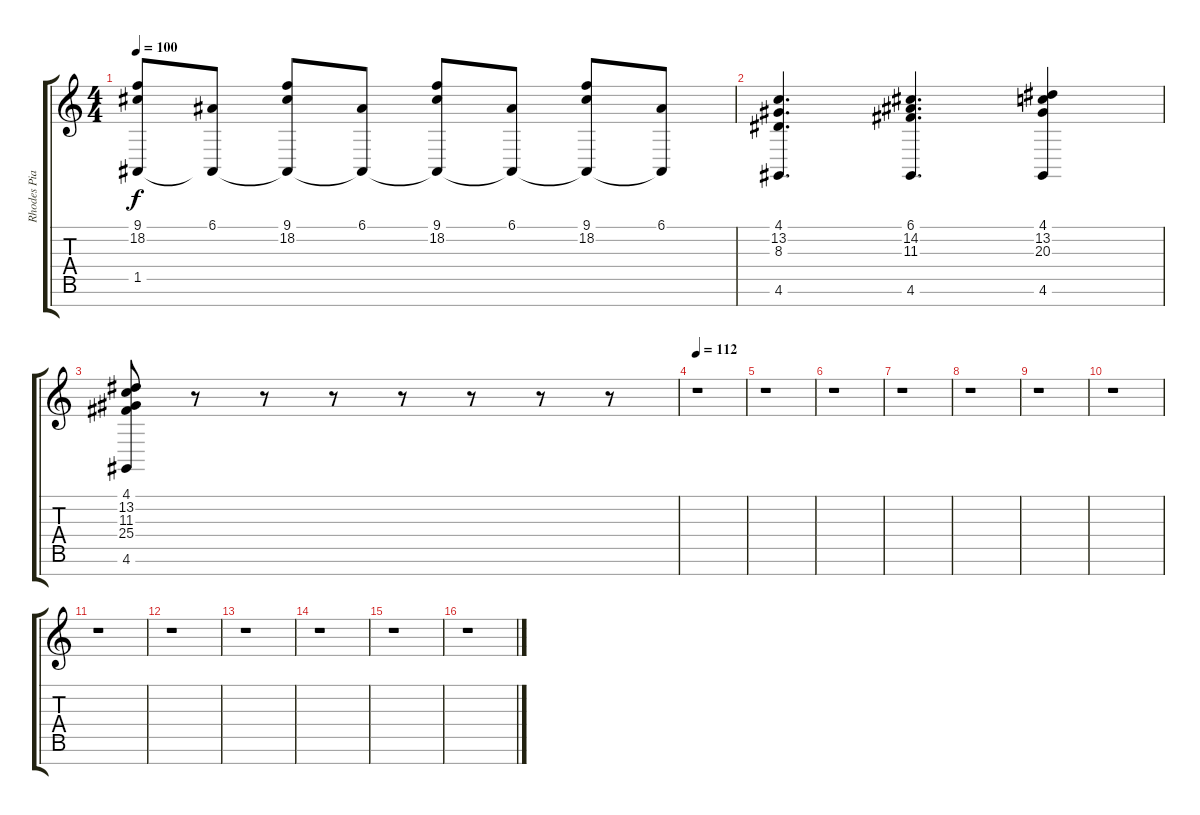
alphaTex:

\track ("Rhodes Piano" "Rhodes Pia") {instrument electricpiano1}
\staff {score tabs}
\tuning (E4 B3 G3 D3 A2 E2 B1) {hide}
\ts (4 4)
\tempo 100
\clef g2
\ks c
(9.1 18.2 1.5).8{dy f} (6.1 1.5{t}).8 (9.1 18.2 1.5{t}).8 (6.1 1.5{t}).8 (9.1 18.2 1.5{t}).8 (6.1 1.5{t}).8 (9.1 18.2 1.5{t}).8 (6.1 1.5{t}).8 |
(4.1 13.2 8.3 4.6).4{d} (6.1 14.2 11.3 4.6).4{d} (4.1 13.2 20.3 4.6).4 |
(4.1 13.2 11.3 25.4 4.6).8 r.8 r.8 r.8 r.8 r.8 r.8 r.8 |
\tempo 112
r.1 |
r.1 |
r.1 |
r.1 |
r.1 |
r.1 |
r.1 |
r.1 |
r.1 |
r.1 |
r.1 |
r.1 |
r.1
